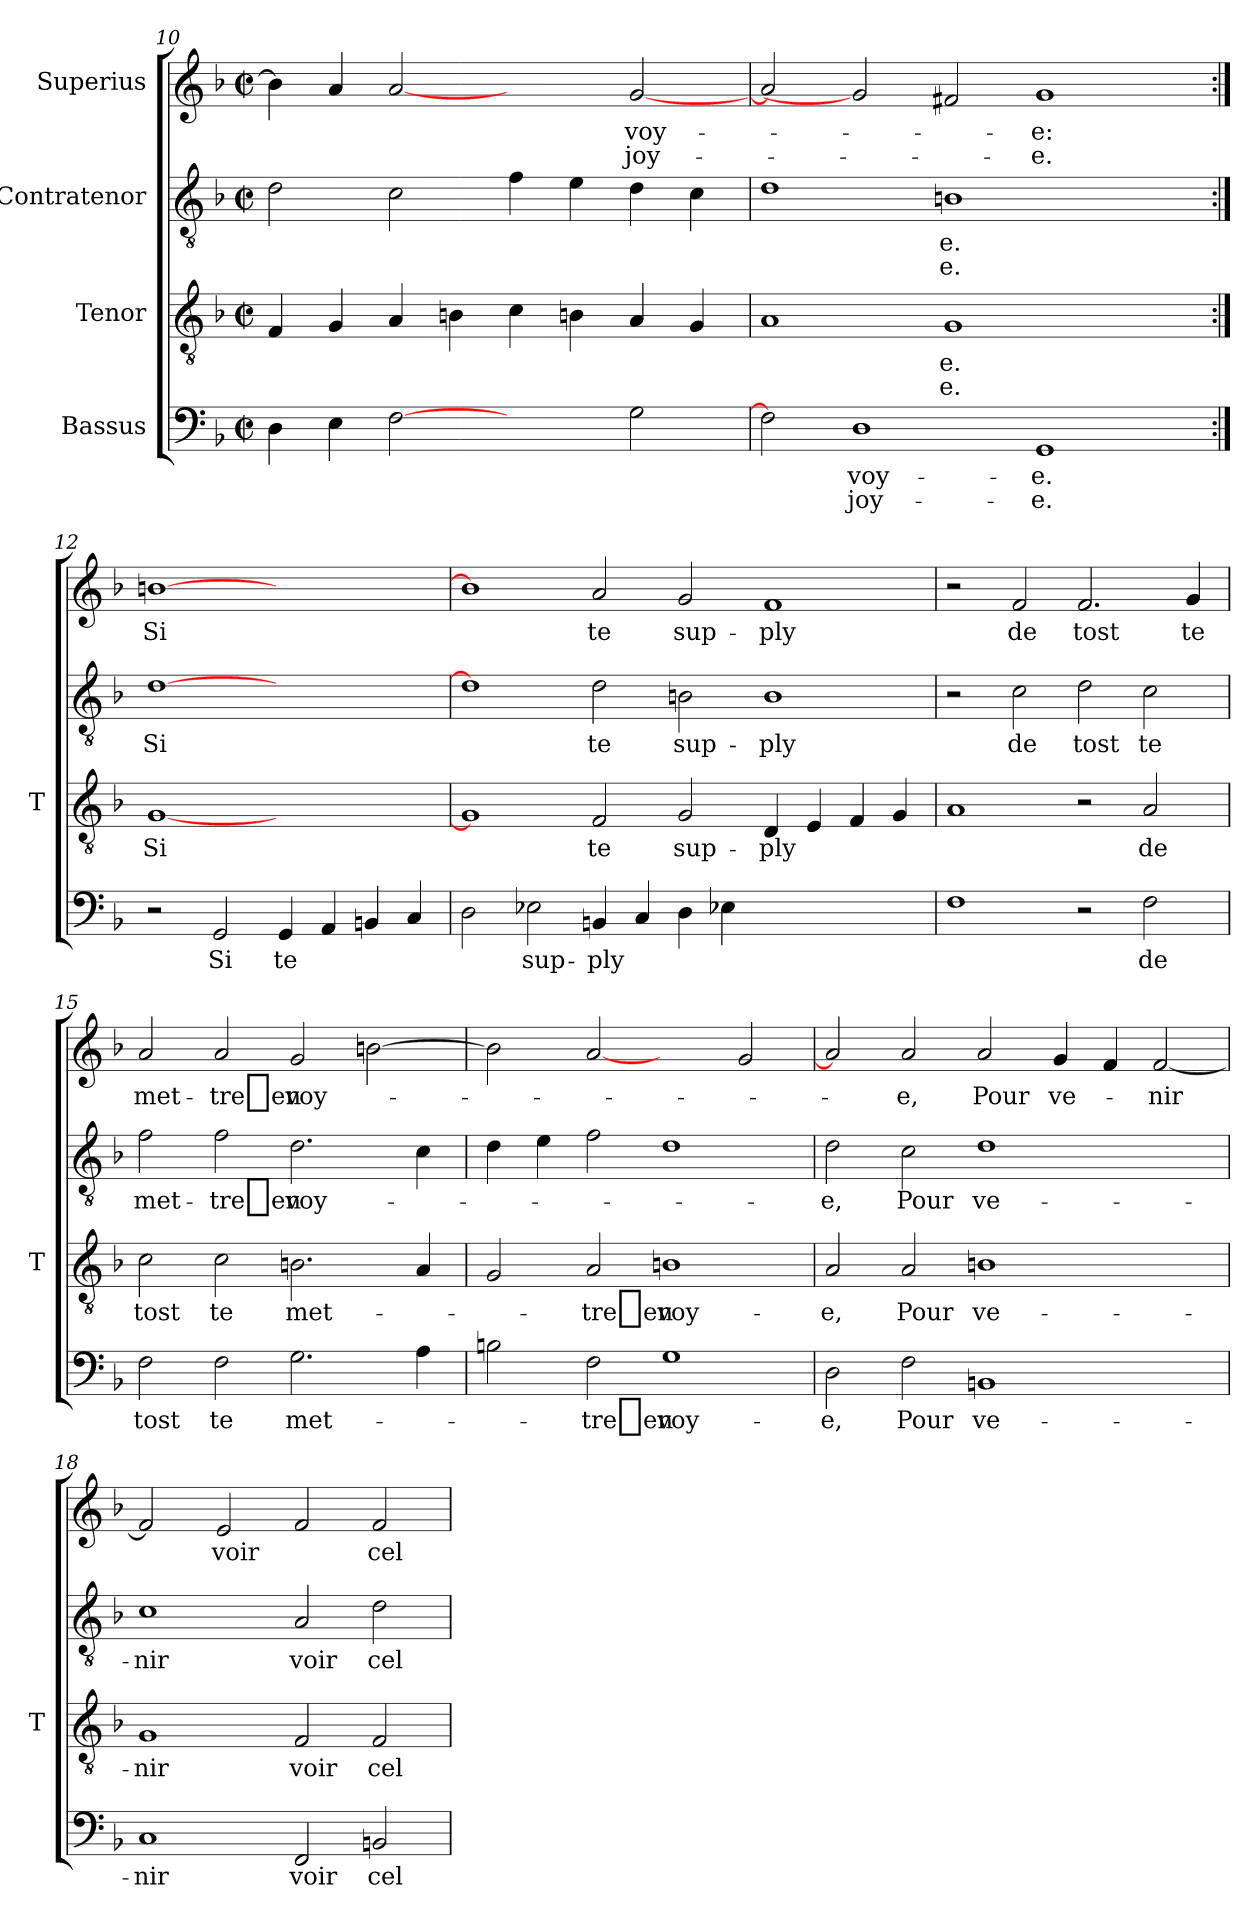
**kern	**text	**text	**kern	**text	**text	**kern	**text	**text	**kern	**text	**text
*part4	*part4	*part4	*part3	*part3	*part3	*part2	*part2	*part2	*part1	*part1	*part1
*staff4	*staff4	*staff4	*staff3	*staff3	*staff3	*staff2	*staff2	*staff2	*staff1	*staff1	*staff1
*I"Bassus	*	*	*I"Tenor	*	*	*I"Contratenor	*	*	*I"Superius	*	*
*	*	*	*I'T	*	*	*	*	*	*	*	*
*clefF4	*	*	*clefGv2	*	*	*clefGv2	*	*	*clefG2	*	*
*k[b-]	*	*	*k[b-]	*	*	*k[b-]	*	*	*k[b-]	*	*
*F:	*	*	*F:	*	*	*F:	*	*	*F:	*	*
*M2/2	*	*	*M2/2	*	*	*M2/2	*	*	*M2/2	*	*
*met(c|)	*	*	*met(c|)	*	*	*met(c|)	*	*	*met(c|)	*	*
=10	=10	=10	=10	=10	=10	=10	=10	=10	=10	=10	=10
4D	.	.	4F	.	.	2d	.	.	4b]	.	.
4E	.	.	4G	.	.	.	.	.	4a	.	.
[2F	.	.	4A	.	.	2c	.	.	[2a	.	.
.	.	.	4Bn	.	.	.	.	.	.	.	.
2ryy	.	.	4c	.	.	4f	.	.	2ryy	.	.
.	.	.	4Bn	.	.	4e	.	.	.	.	.
2G	.	.	4A	.	.	4d	.	.	[2g	voy-	joy-
.	.	.	4G	.	.	4c	.	.	.	.	.
=11	=11	=11	=11	=11	=11	=11	=11	=11	=11	=11	=11
2F]	.	.	1A	.	.	1d	.	.	2a]	.	.
1D	voy-	joy-	.	.	.	.	.	.	2g]	.	.
.	.	.	1G	-e.	-e.	1Bn	-e.	-e.	2f#X	.	.
1GG	-e.	-e.	.	.	.	.	.	.	1g	-e:	-e.
.	.	.	2ryy	.	.	2ryy	.	.	.	.	.
=12:|!	=12:|!	=12:|!	=12:|!	=12:|!	=12:|!	=12:|!	=12:|!	=12:|!	=12:|!	=12:|!	=12:|!
2r	.	.	[1G	-Si	.	[1d	-Si	.	[1b	-Si	.
2GG	-Si	.	.	.	.	.	.	.	.	.	.
4GG	-te	.	1ryy	.	.	1ryy	.	.	1ryy	.	.
4AA	.	.	.	.	.	.	.	.	.	.	.
4BB	.	.	.	.	.	.	.	.	.	.	.
4C	.	.	.	.	.	.	.	.	.	.	.
=13	=13	=13	=13	=13	=13	=13	=13	=13	=13	=13	=13
2D	.	.	1G]	.	.	1d]	.	.	1b]	.	.
2E-X	sup-	.	.	.	.	.	.	.	.	.	.
4BB	-ply	.	2F	-te	.	2d	-te	.	2a	-te	.
4C	.	.	.	.	.	.	.	.	.	.	.
4D	.	.	2G	sup-	.	2Bn	sup-	.	2g	sup-	.
4E-X	.	.	.	.	.	.	.	.	.	.	.
1ryy	.	.	4D	-ply	.	1B	-ply	.	1f	-ply	.
.	.	.	4E	.	.	.	.	.	.	.	.
.	.	.	4F	.	.	.	.	.	.	.	.
.	.	.	4G	.	.	.	.	.	.	.	.
=14	=14	=14	=14	=14	=14	=14	=14	=14	=14	=14	=14
1F	.	.	1A	.	.	2r	.	.	2r	.	.
.	.	.	.	.	.	2c	-de	.	2f	-de	.
2r	.	.	2r	.	.	2d	-tost	.	2.f	-tost	.
2F	-de	.	2A	-de	.	2c	-te	.	.	.	.
.	.	.	.	.	.	.	.	.	4g	-te	.
=15	=15	=15	=15	=15	=15	=15	=15	=15	=15	=15	=15
2F	-tost	.	2c	-tost	.	2f	met-	.	2a	met-	.
2F	-te	.	2c	-te	.	2f	-tre_en	.	2a	-tre_en	.
2.G	met-	.	2.Bn	met-	.	2.d	voy-	.	2g	voy-	.
.	.	.	.	.	.	.	.	.	[2b	.	.
4A	.	.	4A	.	.	4c	.	.	.	.	.
=16	=16	=16	=16	=16	=16	=16	=16	=16	=16	=16	=16
2B	.	.	2G	.	.	4d	.	.	2b]	.	.
.	.	.	.	.	.	4e	.	.	.	.	.
2F	-tre_en	.	2A	-tre_en	.	2f	.	.	[2a	.	.
1G	voy-	.	1Bn	voy-	.	1d	.	.	2ryy	.	.
.	.	.	.	.	.	.	.	.	2g	.	.
=17	=17	=17	=17	=17	=17	=17	=17	=17	=17	=17	=17
2D	-e,	.	2A	-e,	.	2d	-e,	.	2a]	.	.
2F	-Pour	.	2A	-Pour	.	2c	-Pour	.	2a	-e,	.
1BB	ve-	.	1Bn	ve-	.	1d	ve-	.	2a	-Pour	.
.	.	.	.	.	.	.	.	.	4g	ve-	.
.	.	.	.	.	.	.	.	.	4f	.	.
2ryy	.	.	2ryy	.	.	2ryy	.	.	[2f	-nir	.
=18	=18	=18	=18	=18	=18	=18	=18	=18	=18	=18	=18
1C	-nir	.	1G	-nir	.	1c	-nir	.	2f]	.	.
.	.	.	.	.	.	.	.	.	2e	-voir	.
2FF	-voir	.	2F	-voir	.	2A	-voir	.	2f	.	.
2BB	cel-	.	2F	cel-	.	2d	cel-	.	2f	cel-	.
=	=	=	=	=	=	=	=	=	=	=	=
*-	*-	*-	*-	*-	*-	*-	*-	*-	*-	*-	*-
